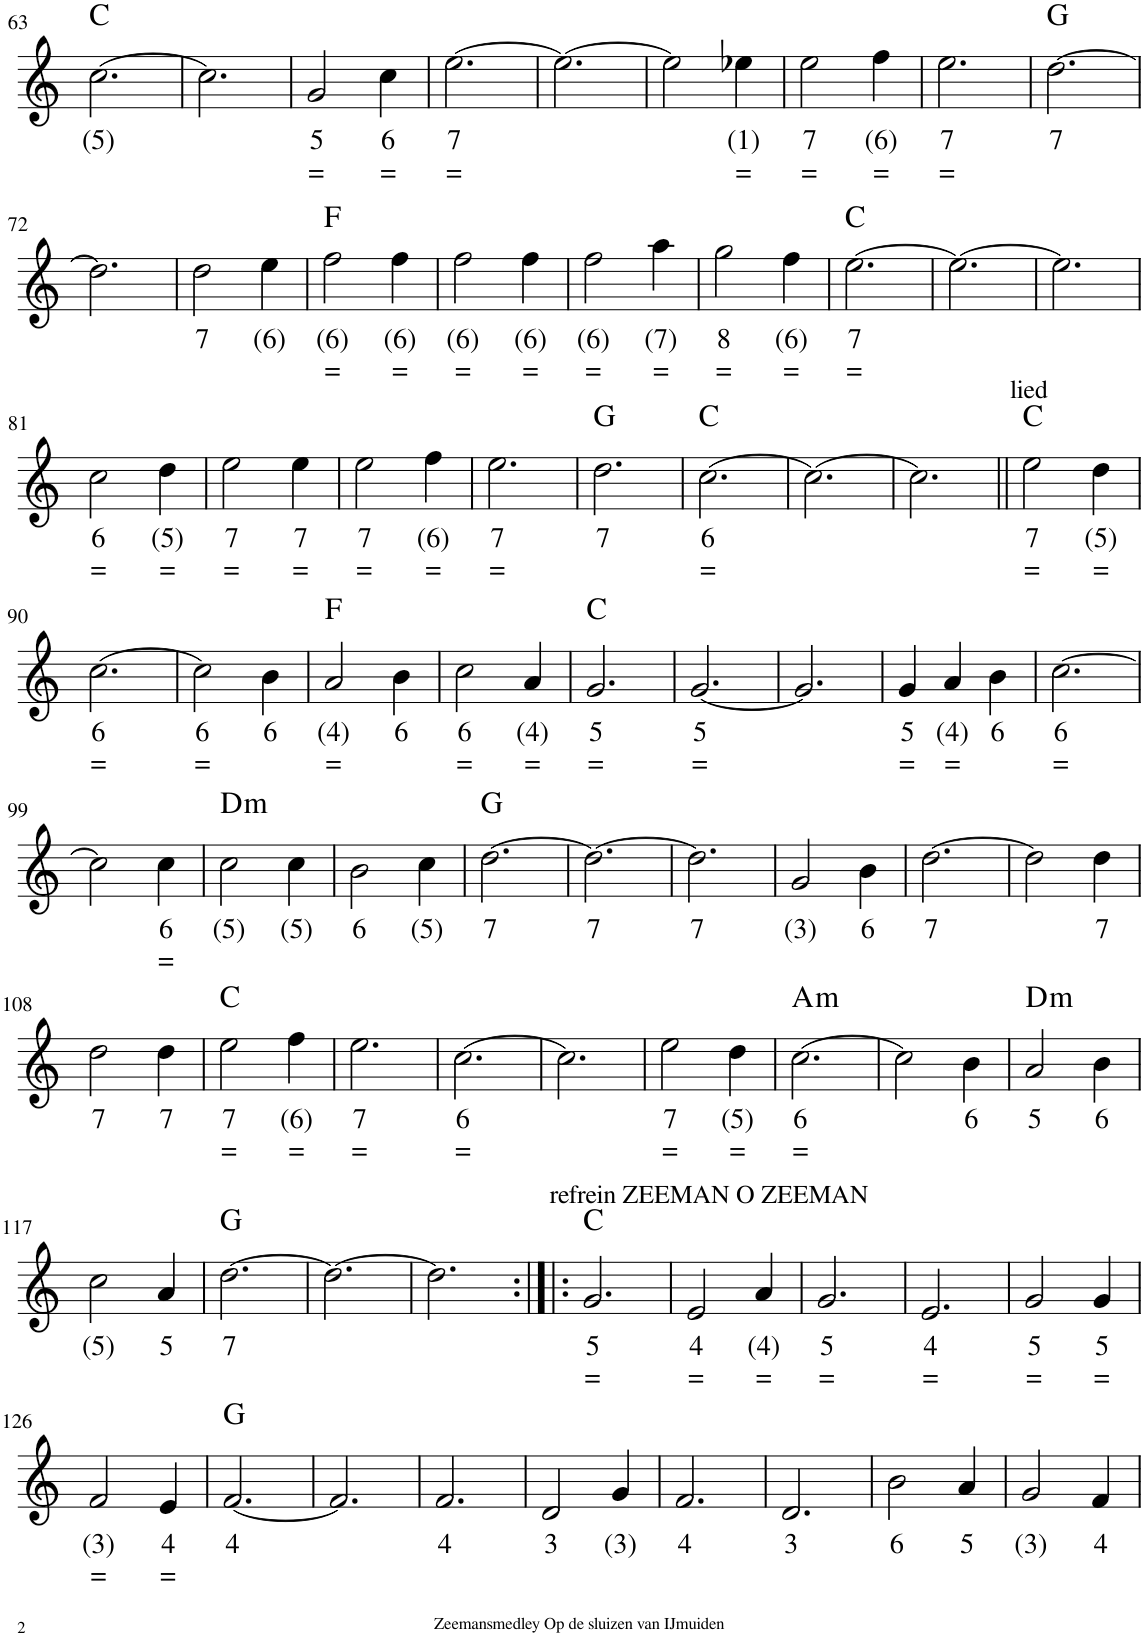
**kern	**text	**text	**harte
*part1	*part1	*part1	*part1
*staff1	*staff1	*staff1	*
*I"Stem	*	*	*
*I'Stm.	*	*	*
!!LO:PB:g=z
*clefG2	*	*	*
*k[]	*	*	*
*M3/4	*	*	*
=63	=63	=63	=63
!	!LO:LY:b	!	!
[2.cc\	(5)	.	C:maj
=64	=64	=64	=64
2.cc\]	.	.	.
=65	=65	=65	=65
!	!LO:LY:b	!LO:LY:b	!
2g/	5	=	.
!	!LO:LY:b	!LO:LY:b	!
4cc\	6	=	.
=66	=66	=66	=66
!	!LO:LY:b	!LO:LY:b	!
[2.ee\	7	=	.
=67	=67	=67	=67
2.ee\_	.	.	.
=68	=68	=68	=68
2ee\]	.	.	.
!	!LO:LY:b	!LO:LY:b	!
4ee-X\	(1)	=	.
=69	=69	=69	=69
!	!LO:LY:b	!LO:LY:b	!
2ee\	7	=	.
!	!LO:LY:b	!LO:LY:b	!
4ff\	(6)	=	.
=70	=70	=70	=70
!	!LO:LY:b	!LO:LY:b	!
2.ee\	7	=	.
=71	=71	=71	=71
!	!LO:LY:b	!	!
[2.dd\	7	.	G:maj
!!LO:LB:g=z
=72	=72	=72	=72
2.dd\]	.	.	.
=73	=73	=73	=73
!	!LO:LY:b	!	!
2dd\	7	.	.
!	!LO:LY:b	!	!
4ee\	(6)	.	.
=74	=74	=74	=74
!	!LO:LY:b	!LO:LY:b	!
2ff\	(6)	=	F:maj
!	!LO:LY:b	!LO:LY:b	!
4ff\	(6)	=	.
=75	=75	=75	=75
!	!LO:LY:b	!LO:LY:b	!
2ff\	(6)	=	.
!	!LO:LY:b	!LO:LY:b	!
4ff\	(6)	=	.
=76	=76	=76	=76
!	!LO:LY:b	!LO:LY:b	!
2ff\	(6)	=	.
!	!LO:LY:b	!LO:LY:b	!
4aa\	(7)	=	.
=77	=77	=77	=77
!	!LO:LY:b	!LO:LY:b	!
2gg\	8	=	.
!	!LO:LY:b	!LO:LY:b	!
4ff\	(6)	=	.
=78	=78	=78	=78
!	!LO:LY:b	!LO:LY:b	!
[2.ee\	7	=	C:maj
=79	=79	=79	=79
2.ee\_	.	.	.
=80	=80	=80	=80
2.ee\]	.	.	.
!!LO:LB:g=z
=81	=81	=81	=81
!	!LO:LY:b	!LO:LY:b	!
2cc\	6	=	.
!	!LO:LY:b	!LO:LY:b	!
4dd\	(5)	=	.
=82	=82	=82	=82
!	!LO:LY:b	!LO:LY:b	!
2ee\	7	=	.
!	!LO:LY:b	!LO:LY:b	!
4ee\	7	=	.
=83	=83	=83	=83
!	!LO:LY:b	!LO:LY:b	!
2ee\	7	=	.
!	!LO:LY:b	!LO:LY:b	!
4ff\	(6)	=	.
=84	=84	=84	=84
!	!LO:LY:b	!LO:LY:b	!
2.ee\	7	=	.
=85	=85	=85	=85
!	!LO:LY:b	!	!
2.dd\	7	.	G:maj
=86	=86	=86	=86
!	!LO:LY:b	!LO:LY:b	!
[2.cc\	6	=	C:maj
=87	=87	=87	=87
2.cc\_	.	.	.
=88	=88	=88	=88
2.cc\]	.	.	.
=89||	=89||	=89||	=89||
!LO:TX:a:t=lied	!	!	!
!	!LO:LY:b	!LO:LY:b	!
2ee\	7	=	C:maj
!	!LO:LY:b	!LO:LY:b	!
4dd\	(5)	=	.
!!LO:LB:g=z
=90	=90	=90	=90
!	!LO:LY:b	!LO:LY:b	!
[2.cc\	6	=	.
=91	=91	=91	=91
!	!LO:LY:b	!LO:LY:b	!
2cc\]	6	=	.
!	!LO:LY:b	!	!
4b\	6	.	.
=92	=92	=92	=92
!	!LO:LY:b	!LO:LY:b	!
2a/	(4)	=	F:maj
!	!LO:LY:b	!	!
4b\	6	.	.
=93	=93	=93	=93
!	!LO:LY:b	!LO:LY:b	!
2cc\	6	=	.
!	!LO:LY:b	!LO:LY:b	!
4a/	(4)	=	.
=94	=94	=94	=94
!	!LO:LY:b	!LO:LY:b	!
2.g/	5	=	C:maj
=95	=95	=95	=95
!	!LO:LY:b	!LO:LY:b	!
[2.g/	5	=	.
=96	=96	=96	=96
2.g/]	.	.	.
=97	=97	=97	=97
!	!LO:LY:b	!LO:LY:b	!
4g/	5	=	.
!	!LO:LY:b	!LO:LY:b	!
4a/	(4)	=	.
!	!LO:LY:b	!	!
4b\	6	.	.
=98	=98	=98	=98
!	!LO:LY:b	!LO:LY:b	!
[2.cc\	6	=	.
!!LO:LB:g=z
=99	=99	=99	=99
2cc\]	.	.	.
!	!LO:LY:b	!LO:LY:b	!
4cc\	6	=	.
=100	=100	=100	=100
!	!LO:LY:b	!	!LO:H:kt=m
2cc\	(5)	.	D:min
!	!LO:LY:b	!	!
4cc\	(5)	.	.
=101	=101	=101	=101
!	!LO:LY:b	!	!
2b\	6	.	.
!	!LO:LY:b	!	!
4cc\	(5)	.	.
=102	=102	=102	=102
!	!LO:LY:b	!	!
[2.dd\	7	.	G:maj
=103	=103	=103	=103
!	!LO:LY:b	!	!
2.dd\_	7	.	.
=104	=104	=104	=104
!	!LO:LY:b	!	!
2.dd\]	7	.	.
=105	=105	=105	=105
!	!LO:LY:b	!	!
2g/	(3)	.	.
!	!LO:LY:b	!	!
4b\	6	.	.
=106	=106	=106	=106
!	!LO:LY:b	!	!
[2.dd\	7	.	.
=107	=107	=107	=107
2dd\]	.	.	.
!	!LO:LY:b	!	!
4dd\	7	.	.
!!LO:LB:g=z
=108	=108	=108	=108
!	!LO:LY:b	!	!
2dd\	7	.	.
!	!LO:LY:b	!	!
4dd\	7	.	.
=109	=109	=109	=109
!	!LO:LY:b	!LO:LY:b	!
2ee\	7	=	C:maj
!	!LO:LY:b	!LO:LY:b	!
4ff\	(6)	=	.
=110	=110	=110	=110
!	!LO:LY:b	!LO:LY:b	!
2.ee\	7	=	.
=111	=111	=111	=111
!	!LO:LY:b	!LO:LY:b	!
[2.cc\	6	=	.
=112	=112	=112	=112
2.cc\]	.	.	.
=113	=113	=113	=113
!	!LO:LY:b	!LO:LY:b	!
2ee\	7	=	.
!	!LO:LY:b	!LO:LY:b	!
4dd\	(5)	=	.
=114	=114	=114	=114
!	!LO:LY:b	!LO:LY:b	!LO:H:kt=m
[2.cc\	6	=	A:min
=115	=115	=115	=115
2cc\]	.	.	.
!	!LO:LY:b	!	!
4b\	6	.	.
=116	=116	=116	=116
!	!LO:LY:b	!	!LO:H:kt=m
2a/	5	.	D:min
!	!LO:LY:b	!	!
4b\	6	.	.
!!LO:LB:g=z
=117	=117	=117	=117
!	!LO:LY:b	!	!
2cc\	(5)	.	.
!	!LO:LY:b	!	!
4a/	5	.	.
=118	=118	=118	=118
!	!LO:LY:b	!	!
[2.dd\	7	.	G:maj
=119	=119	=119	=119
2.dd\_	.	.	.
=120	=120	=120	=120
2.dd\]	.	.	.
=121:|!|:	=121:|!|:	=121:|!|:	=121:|!|:
!LO:TX:a:t=refrein ZEEMAN O ZEEMAN	!	!	!
!	!LO:LY:b	!LO:LY:b	!
2.g/	5	=	C:maj
=122	=122	=122	=122
!	!LO:LY:b	!LO:LY:b	!
2e/	4	=	.
!	!LO:LY:b	!LO:LY:b	!
4a/	(4)	=	.
=123	=123	=123	=123
!	!LO:LY:b	!LO:LY:b	!
2.g/	5	=	.
=124	=124	=124	=124
!	!LO:LY:b	!LO:LY:b	!
2.e/	4	=	.
=125	=125	=125	=125
!	!LO:LY:b	!LO:LY:b	!
2g/	5	=	.
!	!LO:LY:b	!LO:LY:b	!
4g/	5	=	.
!!LO:LB:g=z
=126	=126	=126	=126
!	!LO:LY:b	!LO:LY:b	!
2f/	(3)	=	.
!	!LO:LY:b	!LO:LY:b	!
4e/	4	=	.
=127	=127	=127	=127
!	!LO:LY:b	!	!
[2.f/	4	.	G:maj
=128	=128	=128	=128
2.f/]	.	.	.
=129	=129	=129	=129
!	!LO:LY:b	!	!
2.f/	4	.	.
=130	=130	=130	=130
!	!LO:LY:b	!	!
2d/	3	.	.
!	!LO:LY:b	!	!
4g/	(3)	.	.
=131	=131	=131	=131
!	!LO:LY:b	!	!
2.f/	4	.	.
=132	=132	=132	=132
!	!LO:LY:b	!	!
2.d/	3	.	.
=133	=133	=133	=133
!	!LO:LY:b	!	!
2b\	6	.	.
!	!LO:LY:b	!	!
4a/	5	.	.
=134	=134	=134	=134
!	!LO:LY:b	!	!
2g/	(3)	.	.
!	!LO:LY:b	!	!
4f/	4	.	.
=	=	=	=
*-	*-	*-	*-
